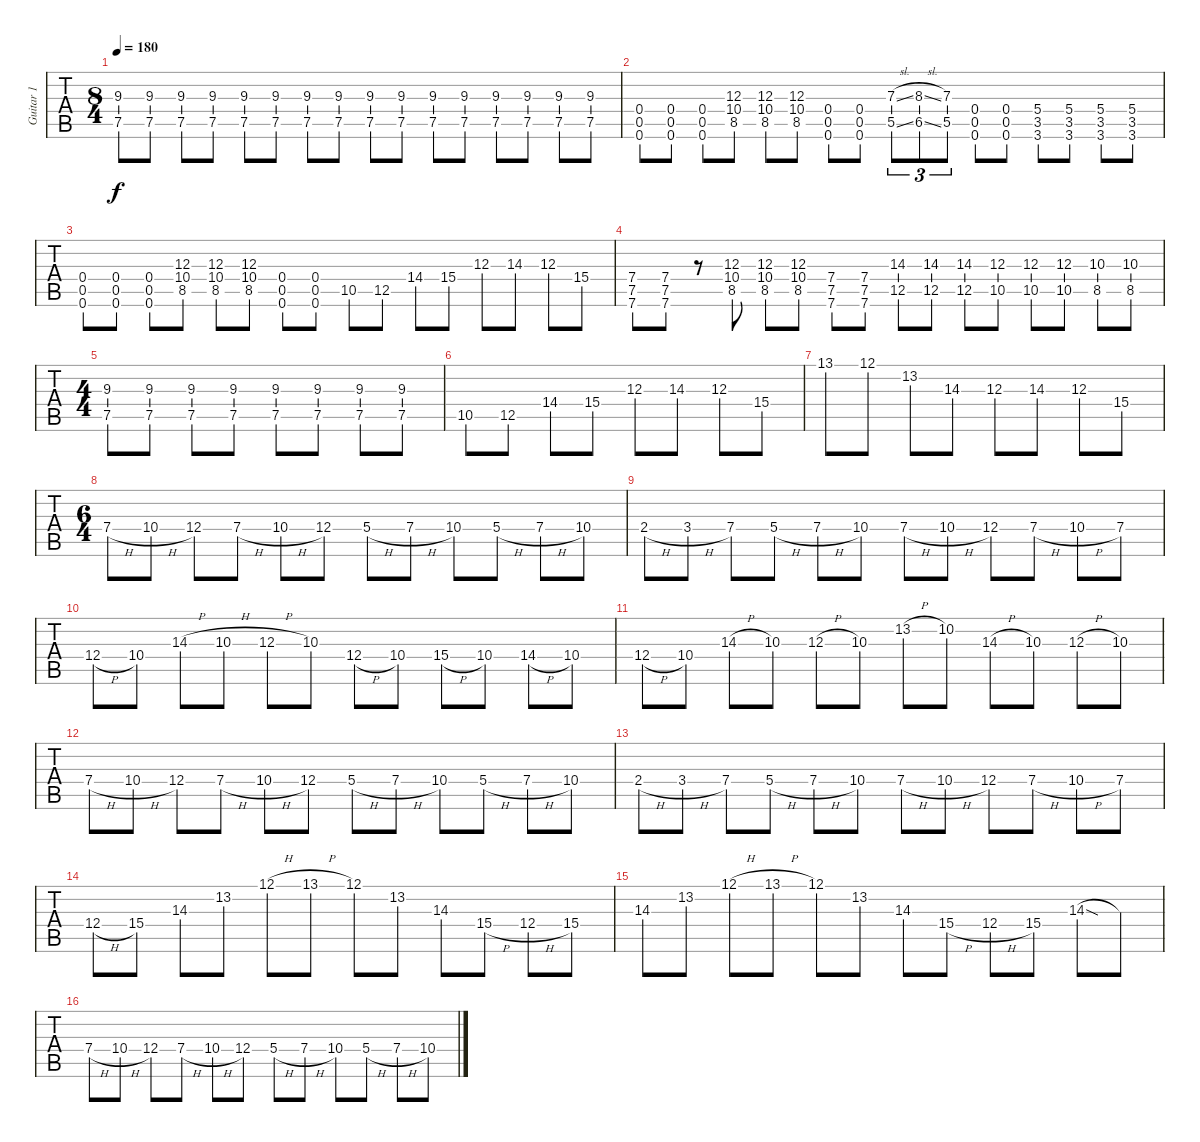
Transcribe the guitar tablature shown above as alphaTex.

\track ("Guitar 1" "Guitar 1") {instrument distortionguitar}
\staff {tabs}
\tuning (Eb4 Bb3 Gb3 Db3 Ab2 Db2) {hide}
\ts (8 4)
\tempo 180
\clef g2
\ks c
(9.3 7.5).8{dy f} (9.3 7.5).8 (9.3 7.5).8 (9.3 7.5).8 (9.3 7.5).8 (9.3 7.5).8 (9.3 7.5).8 (9.3 7.5).8 (9.3 7.5).8 (9.3 7.5).8 (9.3 7.5).8 (9.3 7.5).8 (9.3 7.5).8 (9.3 7.5).8 (9.3 7.5).8 (9.3 7.5).8 |
(0.4 0.5 0.6).8 (0.4 0.5 0.6).8 (0.4 0.5 0.6).8 (12.3 10.4 8.5).8 (12.3 10.4 8.5).8 (12.3 10.4 8.5).8 (0.4 0.5 0.6).8 (0.4 0.5 0.6).8 (7.3{sl} 5.5{sl}).8{tu (3 2)} (8.3{sl} 6.5{sl}).8{tu (3 2)} (7.3 5.5).8{tu (3 2)} (0.4 0.5 0.6).8 (0.4 0.5 0.6).8 (5.4 3.5 3.6).8 (5.4 3.5 3.6).8 (5.4 3.5 3.6).8 (5.4 3.5 3.6).8 |
(0.4 0.5 0.6).8 (0.4 0.5 0.6).8 (0.4 0.5 0.6).8 (12.3 10.4 8.5).8 (12.3 10.4 8.5).8 (12.3 10.4 8.5).8 (0.4 0.5 0.6).8 (0.4 0.5 0.6).8 10.5.8 12.5.8 14.4.8 15.4.8 12.3.8 14.3.8 12.3.8 15.4.8 |
(7.4 7.5 7.6).8 (7.4 7.5 7.6).8 r.8 (12.3 10.4 8.5).8 (12.3 10.4 8.5).8 (12.3 10.4 8.5).8 (7.4 7.5 7.6).8 (7.4 7.5 7.6).8 (14.3 12.5).8 (14.3 12.5).8 (14.3 12.5).8 (12.3 10.5).8 (12.3 10.5).8 (12.3 10.5).8 (10.3 8.5).8 (10.3 8.5).8 |
\ts (4 4)
(9.3 7.5).8 (9.3 7.5).8 (9.3 7.5).8 (9.3 7.5).8 (9.3 7.5).8 (9.3 7.5).8 (9.3 7.5).8 (9.3 7.5).8 |
10.5.8 12.5.8 14.4.8 15.4.8 12.3.8 14.3.8 12.3.8 15.4.8 |
13.1.8 12.1.8 13.2.8 14.3.8 12.3.8 14.3.8 12.3.8 15.4.8 |
\ts (6 4)
7.4{h}.8 10.4{h}.8 12.4.8 7.4{h}.8 10.4{h}.8 12.4.8 5.4{h}.8 7.4{h}.8 10.4.8 5.4{h}.8 7.4{h}.8 10.4.8 |
2.4{h}.8 3.4{h}.8 7.4.8 5.4{h}.8 7.4{h}.8 10.4.8 7.4{h}.8 10.4{h}.8 12.4.8 7.4{h}.8 10.4{h}.8 7.4.8 |
12.4{h}.8 10.4.8 14.3{h}.8 10.3{h}.8 12.3{h}.8 10.3.8 12.4{h}.8 10.4.8 15.4{h}.8 10.4.8 14.4{h}.8 10.4.8 |
12.4{h}.8 10.4.8 14.3{h}.8 10.3.8 12.3{h}.8 10.3.8 13.2{h}.8 10.2.8 14.3{h}.8 10.3.8 12.3{h}.8 10.3.8 |
7.4{h}.8 10.4{h}.8 12.4.8 7.4{h}.8 10.4{h}.8 12.4.8 5.4{h}.8 7.4{h}.8 10.4.8 5.4{h}.8 7.4{h}.8 10.4.8 |
2.4{h}.8 3.4{h}.8 7.4.8 5.4{h}.8 7.4{h}.8 10.4.8 7.4{h}.8 10.4{h}.8 12.4.8 7.4{h}.8 10.4{h}.8 7.4.8 |
12.4{h}.8 15.4.8 14.3.8 13.2.8 12.1{h}.8 13.1{h}.8 12.1.8 13.2.8 14.3.8 15.4{h}.8 12.4{h}.8 15.4.8 |
14.3.8 13.2.8 12.1{h}.8 13.1{h}.8 12.1.8 13.2.8 14.3.8 15.4{h}.8 12.4{h}.8 15.4.8 14.3{sod}.8 14.3{t}.8 |
7.4{h}.8 10.4{h}.8 12.4.8 7.4{h}.8 10.4{h}.8 12.4.8 5.4{h}.8 7.4{h}.8 10.4.8 5.4{h}.8 7.4{h}.8 10.4.8
